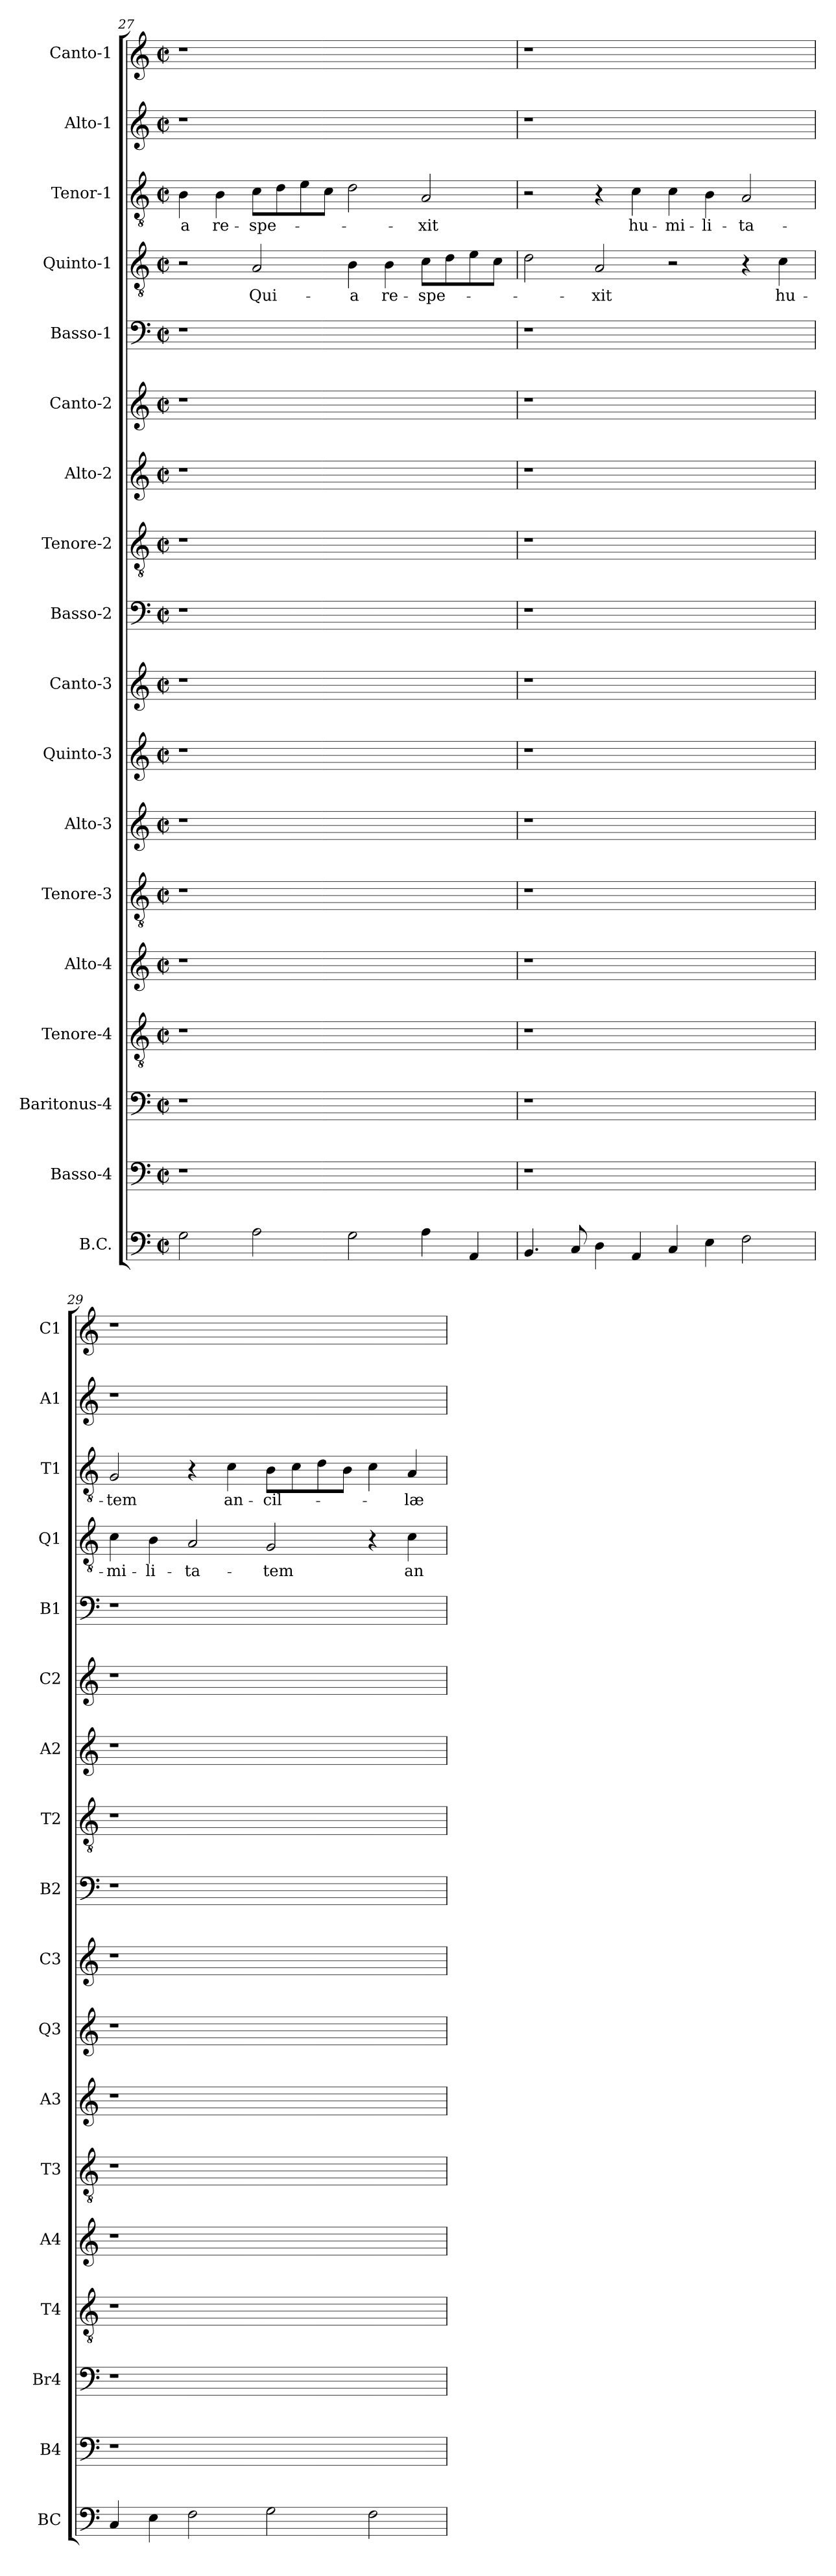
**kern	**kern	**kern	**kern	**kern	**kern	**kern	**kern	**kern	**kern	**kern	**kern	**kern	**kern	**kern	**text	**kern	**text	**kern	**kern
*part18	*part17	*part16	*part15	*part14	*part13	*part12	*part11	*part10	*part9	*part8	*part7	*part6	*part5	*part4	*part4	*part3	*part3	*part2	*part1
*staff18	*staff17	*staff16	*staff15	*staff14	*staff13	*staff12	*staff11	*staff10	*staff9	*staff8	*staff7	*staff6	*staff5	*staff4	*staff4	*staff3	*staff3	*staff2	*staff1
*I"B.C.	*I"Basso-4	*I"Baritonus-4	*I"Tenore-4	*I"Alto-4	*I"Tenore-3	*I"Alto-3	*I"Quinto-3	*I"Canto-3	*I"Basso-2	*I"Tenore-2	*I"Alto-2	*I"Canto-2	*I"Basso-1	*I"Quinto-1	*	*I"Tenor-1	*	*I"Alto-1	*I"Canto-1
*I'BC	*I'B4	*I'Br4	*I'T4	*I'A4	*I'T3	*I'A3	*I'Q3	*I'C3	*I'B2	*I'T2	*I'A2	*I'C2	*I'B1	*I'Q1	*	*I'T1	*	*I'A1	*I'C1
!!LO:PB:g=z
*clefF4	*clefF4	*clefF4	*clefGv2	*clefG2	*clefGv2	*clefG2	*clefG2	*clefG2	*clefF4	*clefGv2	*clefG2	*clefG2	*clefF4	*clefGv2	*	*clefGv2	*	*clefG2	*clefG2
*k[]	*k[]	*k[]	*k[]	*k[]	*k[]	*k[]	*k[]	*k[]	*k[]	*k[]	*k[]	*k[]	*k[]	*k[]	*	*k[]	*	*k[]	*k[]
*C:	*C:	*C:	*C:	*C:	*C:	*C:	*C:	*C:	*C:	*C:	*C:	*C:	*C:	*C:	*	*C:	*	*C:	*C:
*M2/2	*M2/2	*M2/2	*M2/2	*M2/2	*M2/2	*M2/2	*M2/2	*M2/2	*M2/2	*M2/2	*M2/2	*M2/2	*M2/2	*M2/2	*	*M2/2	*	*M2/2	*M2/2
*met(c|)	*met(c|)	*met(c|)	*met(c|)	*met(c|)	*met(c|)	*met(c|)	*met(c|)	*met(c|)	*met(c|)	*met(c|)	*met(c|)	*met(c|)	*met(c|)	*met(c|)	*	*met(c|)	*	*met(c|)	*met(c|)
=27	=27	=27	=27	=27	=27	=27	=27	=27	=27	=27	=27	=27	=27	=27	=27	=27	=27	=27	=27
!	!	!	!	!	!	!	!	!	!	!	!	!	!	!	!	!	!LO:LY:b	!	!
2G\	1r	1r	1r	1r	1r	1r	1r	1r	1r	1r	1r	1r	1r	2r	.	4B\	-a	1r	1r
!	!	!	!	!	!	!	!	!	!	!	!	!	!	!	!	!	!LO:LY:b	!	!
.	.	.	.	.	.	.	.	.	.	.	.	.	.	.	.	4B\	re-	.	.
!	!	!	!	!	!	!	!	!	!	!	!	!	!	!	!LO:LY:b	!	!LO:LY:b	!	!
2A\	.	.	.	.	.	.	.	.	.	.	.	.	.	2A/	Qui-	8c\L	-spe-	.	.
.	.	.	.	.	.	.	.	.	.	.	.	.	.	.	.	8d\	.	.	.
.	.	.	.	.	.	.	.	.	.	.	.	.	.	.	.	8e\	.	.	.
.	.	.	.	.	.	.	.	.	.	.	.	.	.	.	.	8c\J	.	.	.
!	!	!	!	!	!	!	!	!	!	!	!	!	!	!	!LO:LY:b	!	!	!	!
2G\	1ryy	1ryy	1ryy	1ryy	1ryy	1ryy	1ryy	1ryy	1ryy	1ryy	1ryy	1ryy	1ryy	4B\	-a	2d\	.	1ryy	1ryy
!	!	!	!	!	!	!	!	!	!	!	!	!	!	!	!LO:LY:b	!	!	!	!
.	.	.	.	.	.	.	.	.	.	.	.	.	.	4B\	re-	.	.	.	.
!	!	!	!	!	!	!	!	!	!	!	!	!	!	!	!LO:LY:b	!	!LO:LY:b	!	!
4A\	.	.	.	.	.	.	.	.	.	.	.	.	.	8c\L	-spe-	2A/	-xit	.	.
.	.	.	.	.	.	.	.	.	.	.	.	.	.	8d\	.	.	.	.	.
4AA/	.	.	.	.	.	.	.	.	.	.	.	.	.	8e\	.	.	.	.	.
.	.	.	.	.	.	.	.	.	.	.	.	.	.	8c\J	.	.	.	.	.
=28	=28	=28	=28	=28	=28	=28	=28	=28	=28	=28	=28	=28	=28	=28	=28	=28	=28	=28	=28
4.BB/	1r	1r	1r	1r	1r	1r	1r	1r	1r	1r	1r	1r	1r	2d\	.	2r	.	1r	1r
8C/	.	.	.	.	.	.	.	.	.	.	.	.	.	.	.	.	.	.	.
!	!	!	!	!	!	!	!	!	!	!	!	!	!	!	!LO:LY:b	!	!	!	!
4D\	.	.	.	.	.	.	.	.	.	.	.	.	.	2A/	-xit	4r	.	.	.
!	!	!	!	!	!	!	!	!	!	!	!	!	!	!	!	!	!LO:LY:b	!	!
4AA/	.	.	.	.	.	.	.	.	.	.	.	.	.	.	.	4c\	hu-	.	.
!	!	!	!	!	!	!	!	!	!	!	!	!	!	!	!	!	!LO:LY:b	!	!
4C/	1ryy	1ryy	1ryy	1ryy	1ryy	1ryy	1ryy	1ryy	1ryy	1ryy	1ryy	1ryy	1ryy	2r	.	4c\	-mi-	1ryy	1ryy
!	!	!	!	!	!	!	!	!	!	!	!	!	!	!	!	!	!LO:LY:b	!	!
4E\	.	.	.	.	.	.	.	.	.	.	.	.	.	.	.	4B\	-li-	.	.
!	!	!	!	!	!	!	!	!	!	!	!	!	!	!	!	!	!LO:LY:b	!	!
2F\	.	.	.	.	.	.	.	.	.	.	.	.	.	4r	.	2A/	-ta-	.	.
!	!	!	!	!	!	!	!	!	!	!	!	!	!	!	!LO:LY:b	!	!	!	!
.	.	.	.	.	.	.	.	.	.	.	.	.	.	4c\	hu-	.	.	.	.
=29	=29	=29	=29	=29	=29	=29	=29	=29	=29	=29	=29	=29	=29	=29	=29	=29	=29	=29	=29
!	!	!	!	!	!	!	!	!	!	!	!	!	!	!	!LO:LY:b	!	!LO:LY:b	!	!
4C/	1r	1r	1r	1r	1r	1r	1r	1r	1r	1r	1r	1r	1r	4c\	-mi-	2G/	-tem	1r	1r
!	!	!	!	!	!	!	!	!	!	!	!	!	!	!	!LO:LY:b	!	!	!	!
4E\	.	.	.	.	.	.	.	.	.	.	.	.	.	4B\	-li-	.	.	.	.
!	!	!	!	!	!	!	!	!	!	!	!	!	!	!	!LO:LY:b	!	!	!	!
2F\	.	.	.	.	.	.	.	.	.	.	.	.	.	2A/	-ta-	4r	.	.	.
!	!	!	!	!	!	!	!	!	!	!	!	!	!	!	!	!	!LO:LY:b	!	!
.	.	.	.	.	.	.	.	.	.	.	.	.	.	.	.	4c\	an-	.	.
!	!	!	!	!	!	!	!	!	!	!	!	!	!	!	!LO:LY:b	!	!LO:LY:b	!	!
2G\	1ryy	1ryy	1ryy	1ryy	1ryy	1ryy	1ryy	1ryy	1ryy	1ryy	1ryy	1ryy	1ryy	2G/	-tem	8B\L	-cil-	1ryy	1ryy
.	.	.	.	.	.	.	.	.	.	.	.	.	.	.	.	8c\	.	.	.
.	.	.	.	.	.	.	.	.	.	.	.	.	.	.	.	8d\	.	.	.
.	.	.	.	.	.	.	.	.	.	.	.	.	.	.	.	8B\J	.	.	.
2F\	.	.	.	.	.	.	.	.	.	.	.	.	.	4r	.	4c\	.	.	.
!	!	!	!	!	!	!	!	!	!	!	!	!	!	!	!LO:LY:b	!	!LO:LY:b	!	!
.	.	.	.	.	.	.	.	.	.	.	.	.	.	4c\	an-	4A/	-læ	.	.
=	=	=	=	=	=	=	=	=	=	=	=	=	=	=	=	=	=	=	=
*-	*-	*-	*-	*-	*-	*-	*-	*-	*-	*-	*-	*-	*-	*-	*-	*-	*-	*-	*-
